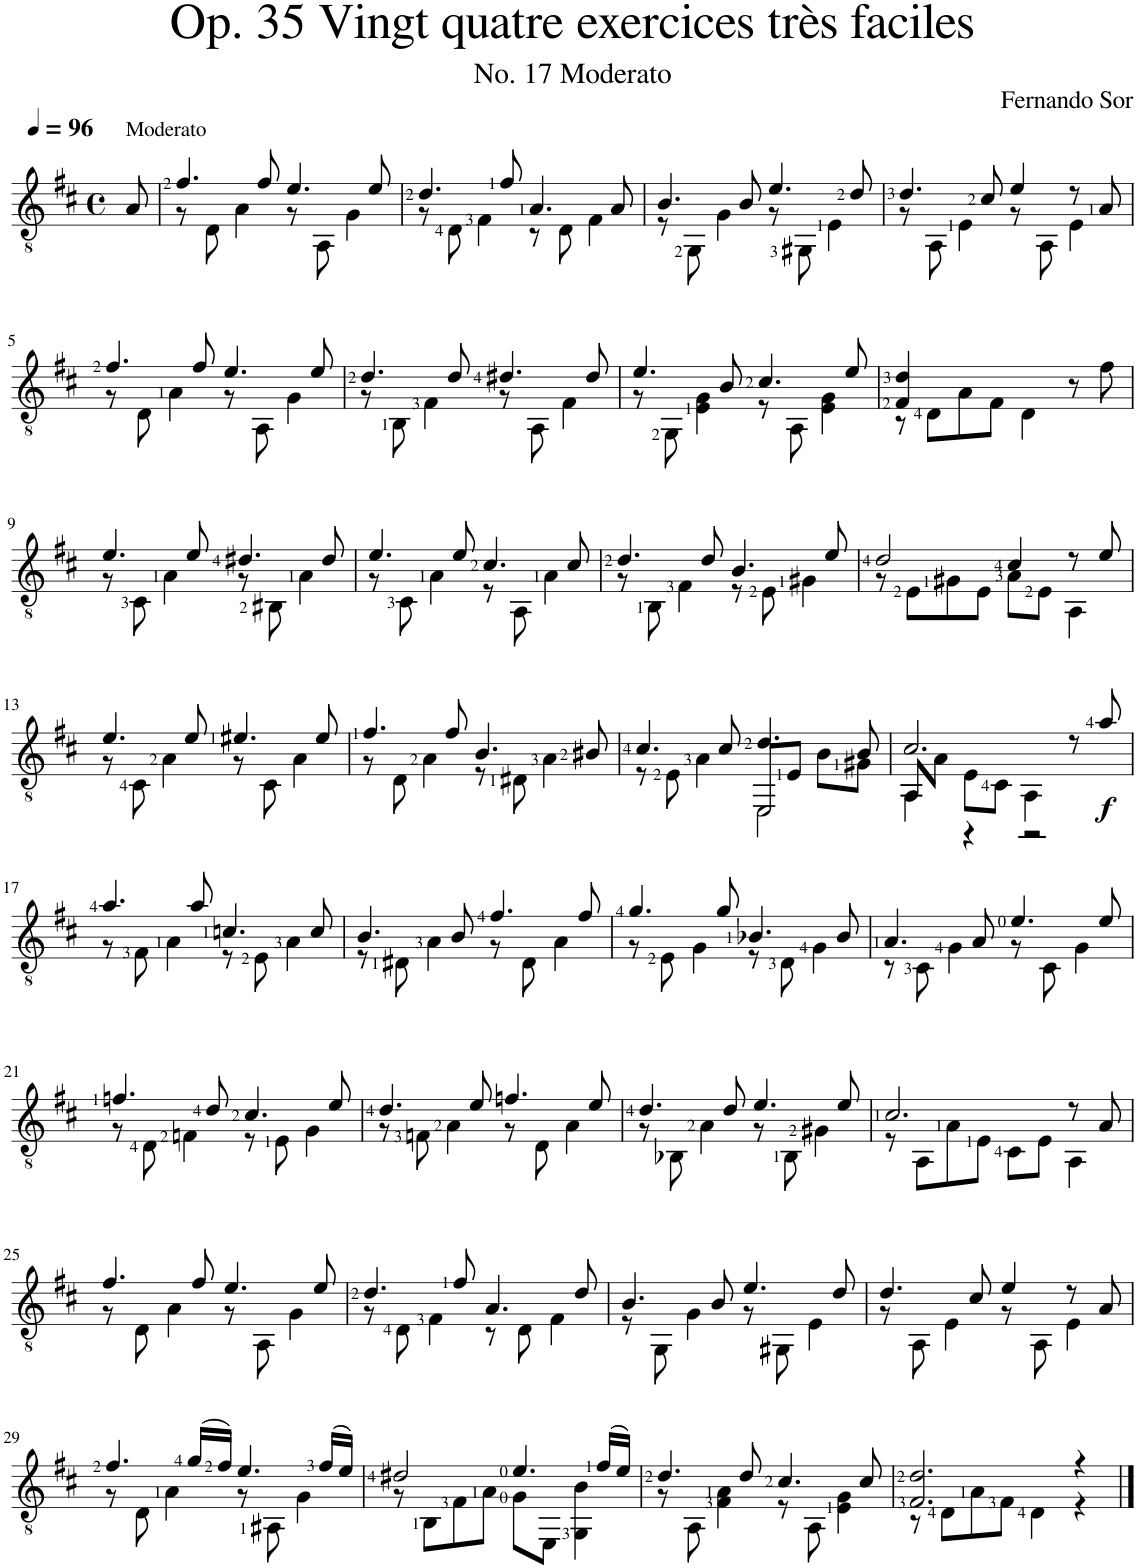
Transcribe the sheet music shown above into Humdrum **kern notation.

**kern	**dynam
*part1	*part1
*staff1	*staff1
*I"Classical Guitar	*
*I'Guit.	*
*clefGv2	*
*k[f#c#]	*
*M4/4	*
*met(c)	*
*MM96	*
=	=
!LO:TX:a:t=Moderato	!
8A/	.
=1	=1
*^	*
4.f#/	8r	.
.	8D\	.
.	4A\	.
8f#/	.	.
4.e/	8r	.
.	8AA\	.
.	4G\	.
8e/	.	.
=2	=2	=2
4.d/	8r	.
.	8D\	.
.	4F#\	.
8f#/	.	.
4.A/	8r	.
.	8D\	.
.	4F#\	.
8A/	.	.
=3	=3	=3
4.B/	8r	.
.	8GG\	.
.	4G\	.
8B/	.	.
4.e/	8r	.
.	8GG#X\	.
.	4E\	.
8d/	.	.
=4	=4	=4
4.d/	8r	.
.	8AA\	.
.	4E\	.
8c#/	.	.
4e/	8r	.
.	8AA\	.
8r	4E\	.
8A/	.	.
!!LO:LB:g=z	!!
=5	=5	=5
4.f#/	8r	.
.	8D\	.
.	4A\	.
8f#/	.	.
4.e/	8r	.
.	8AA\	.
.	4G\	.
8e/	.	.
=6	=6	=6
4.d/	8r	.
.	8BB\	.
.	4F#\	.
8d/	.	.
4.d#X/	8r	.
.	8AA\	.
.	4F#\	.
8d#/	.	.
=7	=7	=7
4.e/	8r	.
.	8GG\	.
.	4E\ 4G\	.
8B/	.	.
4.c#/	8r	.
.	8AA\	.
.	4E\ 4G\	.
8e/	.	.
=8	=8	=8
4F#/ 4d/	8r	.
.	8D\L	.
2ryy	8A\	.
.	8F#\J	.
.	4D\	.
8r	4ryy	.
8f#\	.	.
!!LO:LB:g=z	!!
=9	=9	=9
4.e/	8r	.
.	8C#\	.
.	4A\	.
8e/	.	.
4.d#X/	8r	.
.	8BB#X\	.
.	4A\	.
8d#/	.	.
=10	=10	=10
4.e/	8r	.
.	8C#\	.
.	4A\	.
8e/	.	.
4.c#/	8r	.
.	8AA\	.
.	4A\	.
8c#/	.	.
=11	=11	=11
4.d/	8r	.
.	8BB\	.
.	4F#\	.
8d/	.	.
4.B/	8r	.
.	8E\	.
.	4G#X\	.
8e/	.	.
=12	=12	=12
2d/	8r	.
.	8E\L	.
.	8G#X\	.
.	8E\J	.
4c#/	8A\L	.
.	8E\J	.
8r	4AA\	.
8e/	.	.
!!LO:LB:g=z	!!
=13	=13	=13
4.e/	8r	.
.	8C#\	.
.	4A\	.
8e/	.	.
4.e#X/	8r	.
.	8C#\	.
.	4A\	.
8e#/	.	.
=14	=14	=14
4.f#/	8r	.
.	8D\	.
.	4A\	.
8f#/	.	.
4.B/	8r	.
.	8D#X\	.
.	4A\	.
8B#X/	.	.
=15	=15	=15
*	*^	*
4.c#/	8r	2ryy	.
.	8E\	.	.
.	4A\	.	.
8c#/	.	.	.
4.d/	8EE/L	2EE\	.
.	8E/J	.	.
.	8B\L	.	.
8B/	8G#X\J	.	.
=16	=16	=16	=16
2.c#/	8AA/L	4AA\	.
.	8A\J	.	.
.	8E\L	4r	.
.	8C#\J	.	.
.	4AA\	2r	.
8r	4ryy	.	.
!	!	!	!LO:DY:b
8a/	.	.	f
*	*v	*v	*
!!LO:LB:g=z
=17	=17	=17
4.a/	8r	.
.	8F#\	.
.	4A\	.
8a/	.	.
4.cn/	8r	.
.	8E\	.
.	4A\	.
8c/	.	.
=18	=18	=18
4.B/	8r	.
.	8D#X\	.
.	4A\	.
8B/	.	.
4.f#/	8r	.
.	8D#\	.
.	4A\	.
8f#/	.	.
=19	=19	=19
4.g/	8r	.
.	8E\	.
.	4G\	.
8g/	.	.
4.B-X/	8r	.
.	8D\	.
.	4G\	.
8B-/	.	.
=20	=20	=20
4.A/	8r	.
.	8C#\	.
.	4G\	.
8A/	.	.
4.e/	8r	.
.	8C#\	.
.	4G\	.
8e/	.	.
!!LO:LB:g=z	!!
=21	=21	=21
4.fn/	8r	.
.	8D\	.
.	4Fn\	.
8d/	.	.
4.c#/	8r	.
.	8E\	.
.	4G\	.
8e/	.	.
=22	=22	=22
4.d/	8r	.
.	8Fn\	.
.	4A\	.
8e/	.	.
4.fn/	8r	.
.	8D\	.
.	4A\	.
8e/	.	.
=23	=23	=23
4.d/	8r	.
.	8BB-X\	.
.	4A\	.
8d/	.	.
4.e/	8r	.
.	8BB-\	.
.	4G#X\	.
8e/	.	.
=24	=24	=24
2.c#/	8r	.
.	8AA\L	.
.	8A\	.
.	8E\J	.
.	8C#\L	.
.	8E\J	.
8r	4AA\	.
8A/	.	.
!!LO:LB:g=z	!!
=25	=25	=25
4.f#/	8r	.
.	8D\	.
.	4A\	.
8f#/	.	.
4.e/	8r	.
.	8AA\	.
.	4G\	.
8e/	.	.
=26	=26	=26
4.d/	8r	.
.	8D\	.
.	4F#\	.
8f#/	.	.
4.A/	8r	.
.	8D\	.
.	4F#\	.
8d/	.	.
=27	=27	=27
4.B/	8r	.
.	8GG\	.
.	4G\	.
8B/	.	.
4.e/	8r	.
.	8GG#X\	.
.	4E\	.
8d/	.	.
=28	=28	=28
4.d/	8r	.
.	8AA\	.
.	4E\	.
8c#/	.	.
4e/	8r	.
.	8AA\	.
8r	4E\	.
8A/	.	.
!!LO:LB:g=z	!!
=29	=29	=29
4.f#/	8r	.
.	8D\	.
.	4A\	.
(>16g/LL	.	.
16f#/JJ)	.	.
4.e/	8r	.
.	8AA#X\	.
.	4G\	.
(>16f#/LL	.	.
16e/JJ)	.	.
=30	=30	=30
2d#X/	8r	.
.	8BB\L	.
.	8F#\	.
.	8A\J	.
4.e/	8G\L	.
.	8EE\J	.
.	4GG\ 4B\	.
(>16f#/LL	.	.
16e/JJ)	.	.
=31	=31	=31
4.d/	8r	.
.	8AA\	.
.	4F#\ 4A\	.
8d/	.	.
4.c#/	8r	.
.	8AA\	.
.	4E\ 4G\	.
8c#/	.	.
=32	=32	=32
2.F#/ 2.d/	8r	.
.	8D\L	.
.	8A\	.
.	8F#\J	.
.	4D\	.
4r	4r	.
*v	*v	*
==	==
*-	*-
